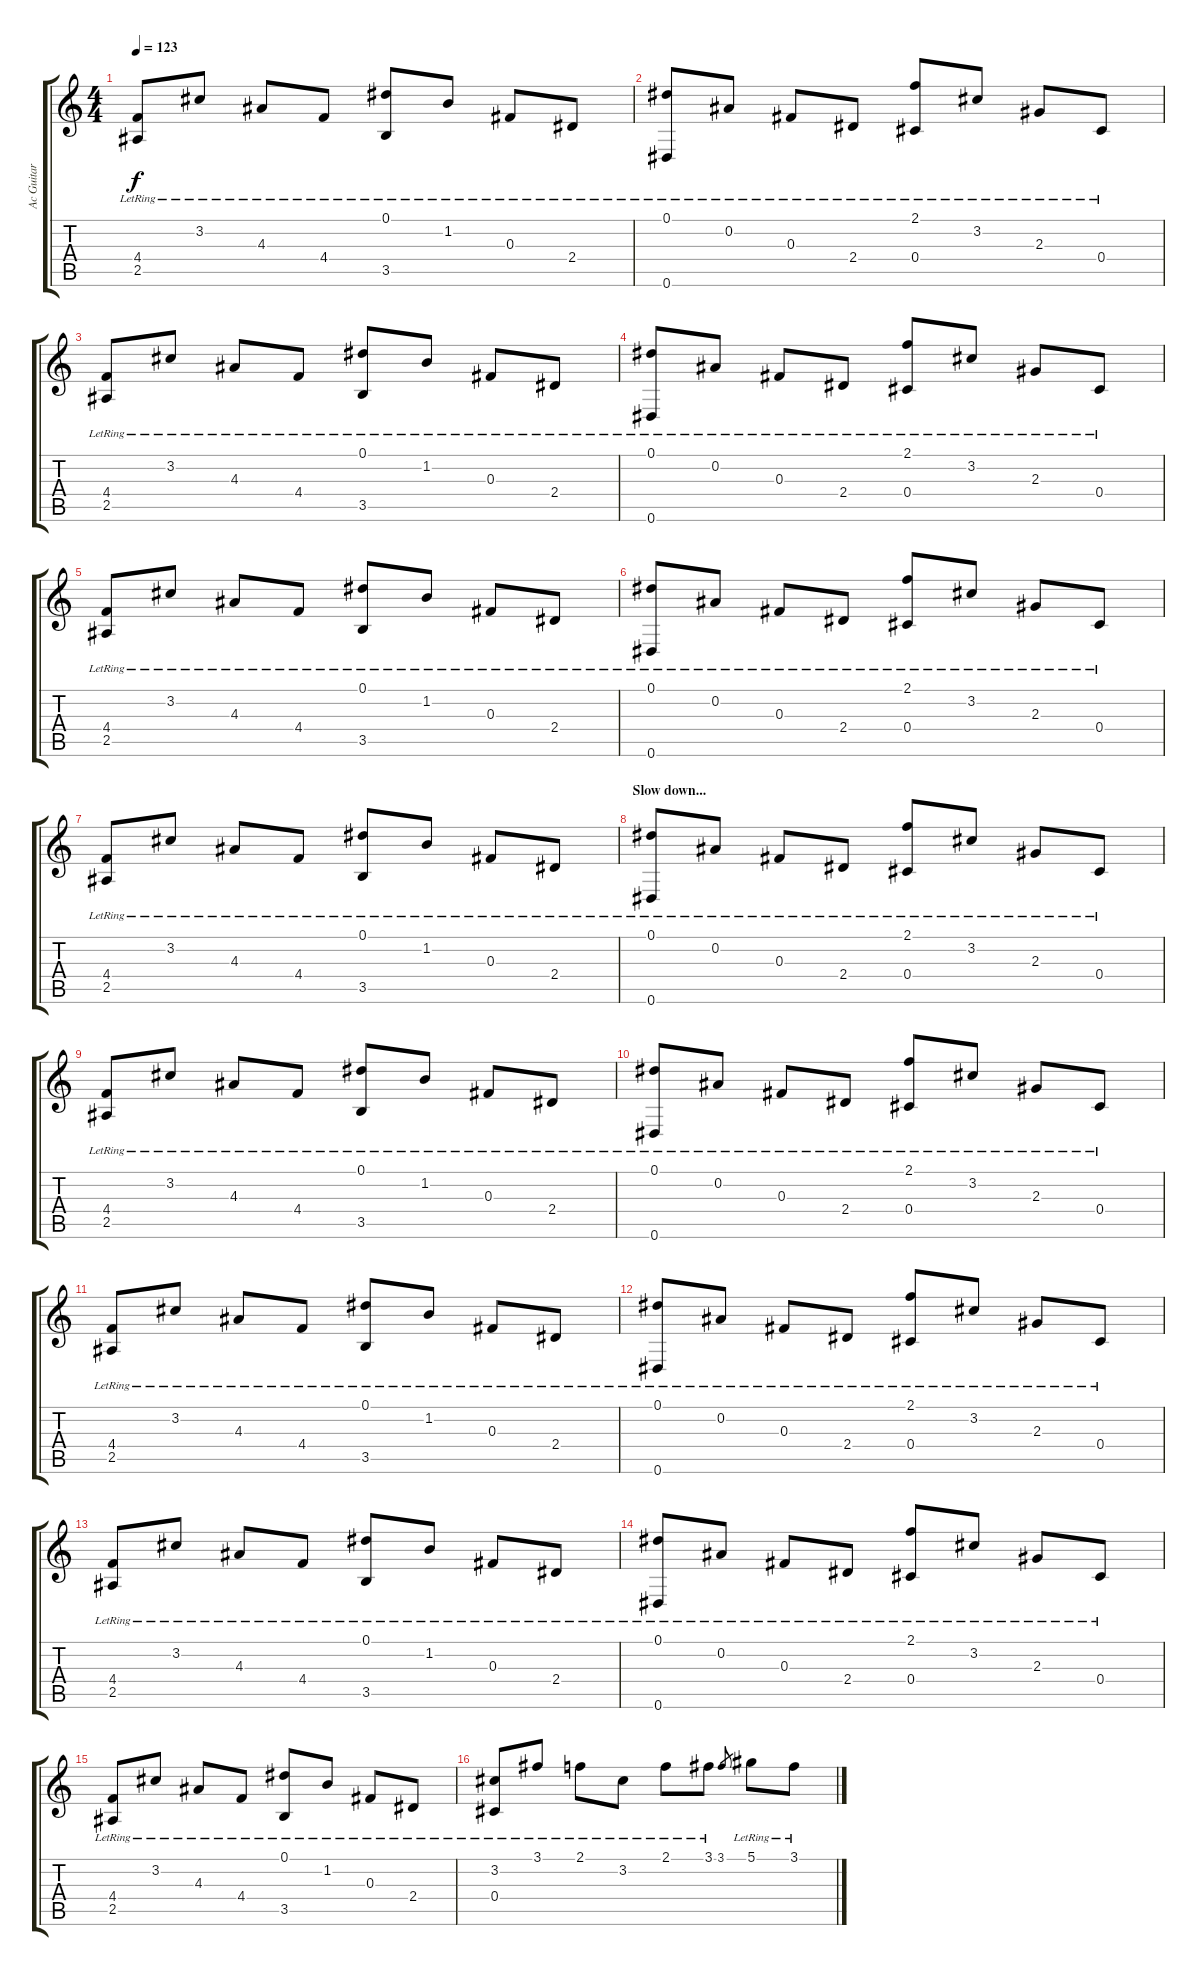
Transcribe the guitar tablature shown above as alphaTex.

\track ("Ac Guitar 1" "Ac Guitar ") {instrument acousticguitarsteel}
\staff {score tabs}
\tuning (Eb4 Bb3 Gb3 Db3 Ab2 Eb2) {hide}
\ts (4 4)
\tempo 123
\clef g2
\ks c
(4.4{lr} 2.5{lr}).8{dy f} 3.2{lr}.8 4.3{lr}.8 4.4{lr}.8 (0.1{lr} 3.5{lr}).8 1.2{lr}.8 0.3{lr}.8 2.4{lr}.8 |
(0.1{lr} 0.6{lr}).8 0.2{lr}.8 0.3{lr}.8 2.4{lr}.8 (2.1{lr} 0.4{lr}).8 3.2{lr}.8 2.3{lr}.8 0.4{lr}.8 |
(4.4{lr} 2.5{lr}).8 3.2{lr}.8 4.3{lr}.8 4.4{lr}.8 (0.1{lr} 3.5{lr}).8 1.2{lr}.8 0.3{lr}.8 2.4{lr}.8 |
(0.1{lr} 0.6{lr}).8 0.2{lr}.8 0.3{lr}.8 2.4{lr}.8 (2.1{lr} 0.4{lr}).8 3.2{lr}.8 2.3{lr}.8 0.4{lr}.8 |
(4.4{lr} 2.5{lr}).8 3.2{lr}.8 4.3{lr}.8 4.4{lr}.8 (0.1{lr} 3.5{lr}).8 1.2{lr}.8 0.3{lr}.8 2.4{lr}.8 |
(0.1{lr} 0.6{lr}).8 0.2{lr}.8 0.3{lr}.8 2.4{lr}.8 (2.1{lr} 0.4{lr}).8 3.2{lr}.8 2.3{lr}.8 0.4{lr}.8 |
(4.4{lr} 2.5{lr}).8 3.2{lr}.8 4.3{lr}.8 4.4{lr}.8 (0.1{lr} 3.5{lr}).8 1.2{lr}.8 0.3{lr}.8 2.4{lr}.8 |
\section ("" "Slow down...")
(0.1{lr} 0.6{lr}).8 0.2{lr}.8 0.3{lr}.8 2.4{lr}.8 (2.1{lr} 0.4{lr}).8 3.2{lr}.8 2.3{lr}.8 0.4{lr}.8 |
(4.4{lr} 2.5{lr}).8 3.2{lr}.8 4.3{lr}.8 4.4{lr}.8 (0.1{lr} 3.5{lr}).8 1.2{lr}.8 0.3{lr}.8 2.4{lr}.8 |
(0.1{lr} 0.6{lr}).8 0.2{lr}.8 0.3{lr}.8 2.4{lr}.8 (2.1{lr} 0.4{lr}).8 3.2{lr}.8 2.3{lr}.8 0.4{lr}.8 |
(4.4{lr} 2.5{lr}).8 3.2{lr}.8 4.3{lr}.8 4.4{lr}.8 (0.1{lr} 3.5{lr}).8 1.2{lr}.8 0.3{lr}.8 2.4{lr}.8 |
(0.1{lr} 0.6{lr}).8 0.2{lr}.8 0.3{lr}.8 2.4{lr}.8 (2.1{lr} 0.4{lr}).8 3.2{lr}.8 2.3{lr}.8 0.4{lr}.8 |
(4.4{lr} 2.5{lr}).8 3.2{lr}.8 4.3{lr}.8 4.4{lr}.8 (0.1{lr} 3.5{lr}).8 1.2{lr}.8 0.3{lr}.8 2.4{lr}.8 |
(0.1{lr} 0.6{lr}).8 0.2{lr}.8 0.3{lr}.8 2.4{lr}.8 (2.1{lr} 0.4{lr}).8 3.2{lr}.8 2.3{lr}.8 0.4{lr}.8 |
(4.4{lr} 2.5{lr}).8 3.2{lr}.8 4.3{lr}.8 4.4{lr}.8 (0.1{lr} 3.5{lr}).8 1.2{lr}.8 0.3{lr}.8 2.4{lr}.8 |
(3.2{lr} 0.4{lr}).8 3.1{lr}.8 2.1{lr}.8 3.2{lr}.8 2.1{lr}.8 3.1{lr}.8 3.1.8{gr} 5.1{lr}.8 3.1{lr}.8
